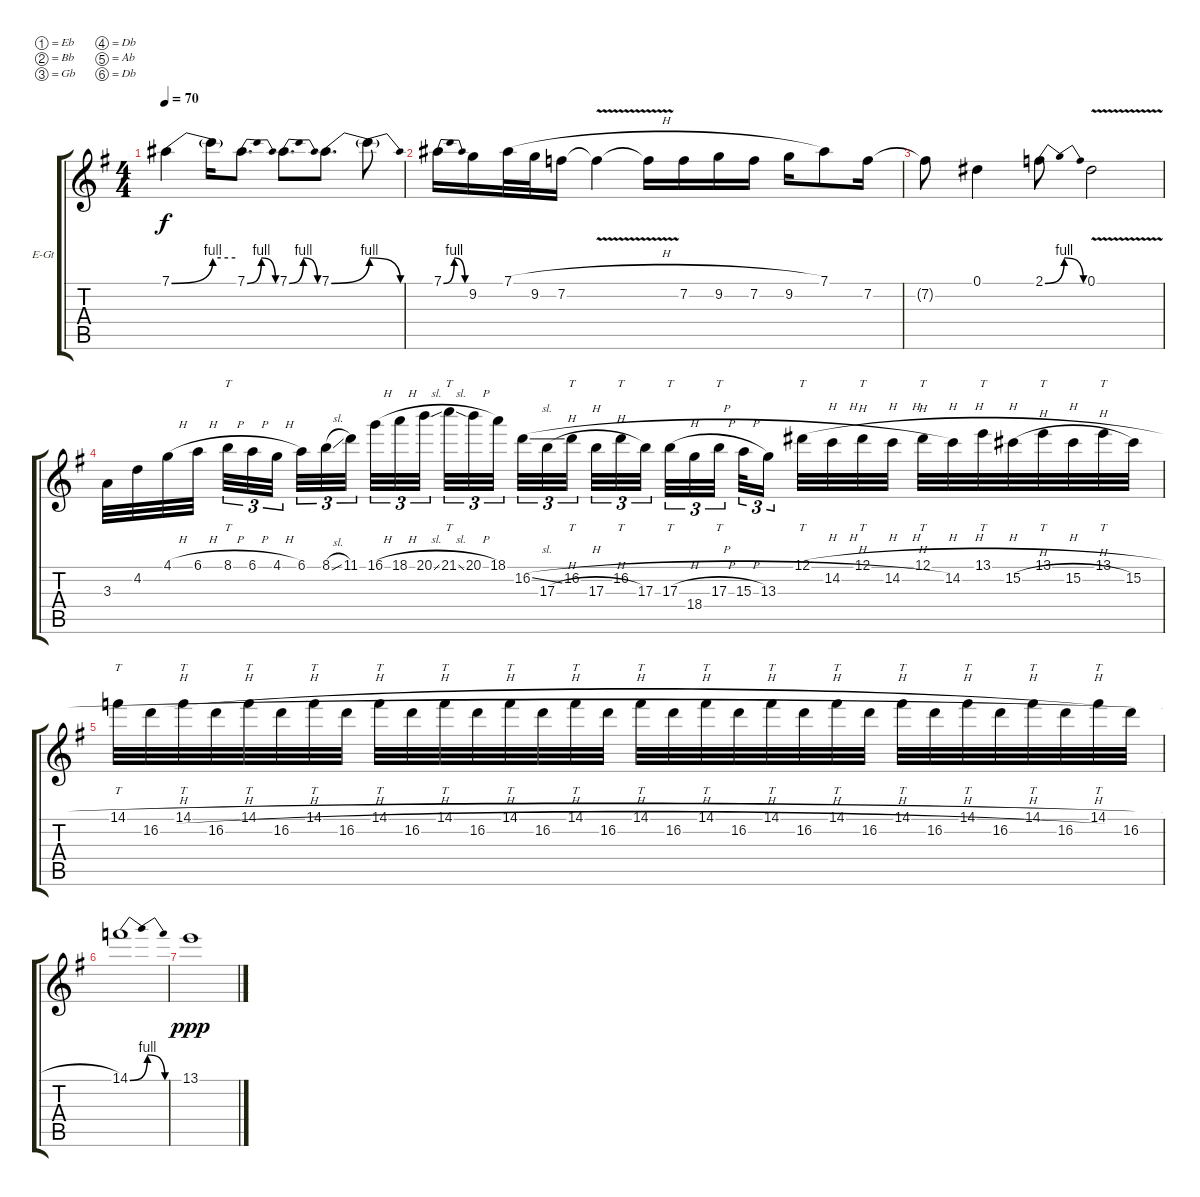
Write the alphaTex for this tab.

\bracketExtendMode groupsimilarinstruments
\firstSystemTrackNameOrientation horizontal
\otherSystemsTrackNameOrientation horizontal
\track ("Вячеслав Молчанов" "E-Gt") {instrument distortionguitar}
\staff {score tabs}
\tuning (Eb4 Bb3 Gb3 Db3 Ab2 Db2)
\ts (4 4)
\tempo 70
\clef g2
\ks eminor
7.1{be (bend 0 0 60 4)}.4{dy f} 7.1{be (hold 0 4 60 4) t}.16 7.1{be (bendrelease 0 0 30 4 30 4 60 0)}.8{d} 7.1{be (bendrelease 0 0 30 4 30 4 60 0)}.8{d} 7.1{be (bend 0 0 60 4)}.8{d} 7.1{be (release 0 4 60 0) t}.8 |
7.1{be (bendrelease 0 0 30 4 30 4 60 0)}.16 9.2.16 7.1{h}.32 9.2.32 7.2.16 7.2{v t}.4 7.2{v t}.16 7.2.16 9.2.16 7.2.16 9.2.16 7.1.8 7.2.16 |
7.2{t}.8 0.1.4 2.1{be (bendrelease 0 0 30 4 30 4 60 0)}.8 0.1{v}.2 |
3.3.32 4.2.32 4.1{h}.32 6.1{h}.32 8.1{h}.32{tt tu (3 2)} 6.1{h}.32{tu (3 2)} 4.1{h}.32{tu (3 2)} 6.1.32{tu (3 2)} 8.1{sl}.32{tu (3 2)} 11.1.32{tu (3 2)} 16.1{h}.32{tu (3 2)} 18.1{h}.32{tu (3 2)} 20.1{sl}.32{tu (3 2)} 21.1{sl}.32{tt tu (3 2)} 20.1{h}.32{tu (3 2)} 18.1.32{tu (3 2)} 16.2{sl}.32{tu (3 2)} 17.3{h}.32{tu (3 2)} 16.2{h}.32{tt tu (3 2)} 17.3{h}.32{tu (3 2)} 16.2{h}.32{tt tu (3 2)} 17.3.32{tu (3 2)} 17.3{h}.32{tt tu (3 2)} 18.4.32{tu (3 2)} 17.3{h}.32{tt tu (3 2)} 15.3{h}.32{tu (3 2)} 13.3.16{tu (3 2)} 12.1{h}.32{tt} 14.2{h}.32 12.1{h}.32{tt} 14.2{h}.32 12.1{h}.32{tt} 14.2.32 13.1{h}.32{tt} 15.2{h}.32 13.1{h}.32{tt} 15.2{h}.32 13.1{h}.32{tt} 15.2.32 |
14.1{h}.32{tt} 16.2{h}.32 14.1{h}.32{tt} 16.2{h}.32 14.1{h}.32{tt} 16.2{h}.32 14.1{h}.32{tt} 16.2{h}.32 14.1{h}.32{tt} 16.2{h}.32 14.1{h}.32{tt} 16.2{h}.32 14.1{h}.32{tt} 16.2{h}.32 14.1{h}.32{tt} 16.2{h}.32 14.1{h}.32{tt} 16.2{h}.32 14.1{h}.32{tt} 16.2{h}.32 14.1{h}.32{tt} 16.2{h}.32 14.1{h}.32{tt} 16.2{h}.32 14.1{h}.32{tt} 16.2{h}.32 14.1{h}.32{tt} 16.2{h}.32 14.1{h}.32{tt} 16.2{h}.32 14.1{h}.32{tt} 16.2.32 |
14.1{be (bendrelease 0 0 21.599999999999998 4 45 4 59.4 0)}.1 |
13.1.1{dy ppp}
